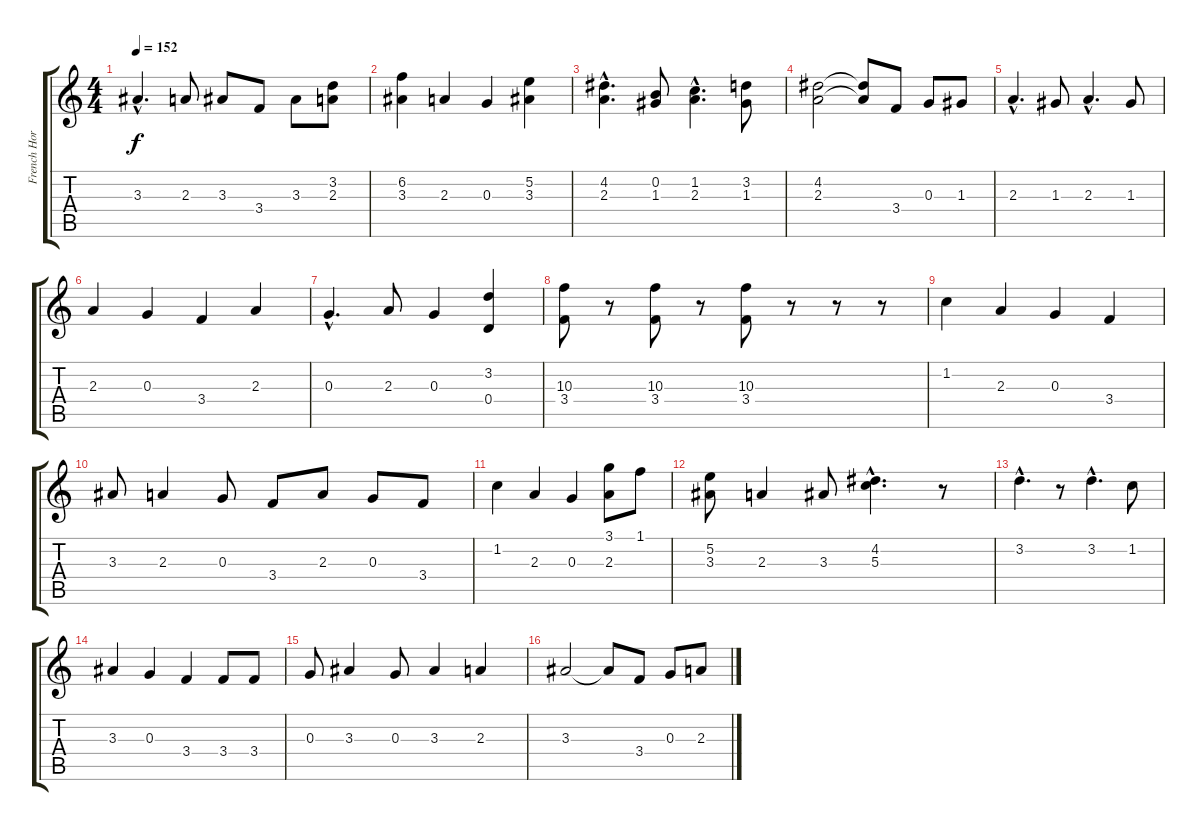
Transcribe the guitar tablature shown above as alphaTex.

\track ("French Horn arr. for Guitar" "French Hor") {instrument overdrivenguitar}
\staff {score tabs}
\tuning (E4 B3 G3 D3 A2 E2) {hide}
\ts (4 4)
\tempo 152
\clef g2
\ks c
3.3{hac}.4{d dy f instrument overdrivenguitar} 2.3.8 3.3.8 3.4.8 3.3.8 (3.2 2.3).8 |
(6.2 3.3).4 2.3.4 0.3.4 (5.2 3.3).4 |
(4.2{hac} 2.3{hac}).4{d} (0.2 1.3).8 (1.2{hac} 2.3{hac}).4{d} (3.2 1.3).8 |
(4.2 2.3).2 (4.2{t} 2.3{t}).8 3.4.8 0.3.8 1.3.8 |
2.3{hac}.4{d} 1.3.8 2.3{hac}.4{d} 1.3.8 |
2.3.4 0.3.4 3.4.4 2.3.4 |
0.3{hac}.4{d} 2.3.8 0.3.4 (3.2 0.4).4 |
(10.3 3.4).8 r.8 (10.3 3.4).8 r.8 (10.3 3.4).8 r.8 r.8 r.8 |
1.2.4 2.3.4 0.3.4 3.4.4 |
3.3.8 2.3.4 0.3.8 3.4.8 2.3.8 0.3.8 3.4.8 |
1.2.4 2.3.4 0.3.4 (3.1 2.3).8 1.1.8 |
(5.2 3.3).8 2.3.4 3.3.8 (4.2{hac} 5.3).4{d} r.8 |
3.2{hac}.4{d} r.8 3.2{hac}.4{d} 1.2.8 |
3.3.4 0.3.4 3.4.4 3.4.8 3.4.8 |
0.3.8 3.3.4 0.3.8 3.3.4 2.3.4 |
3.3.2 3.3{t}.8 3.4.8 0.3.8 2.3.8
